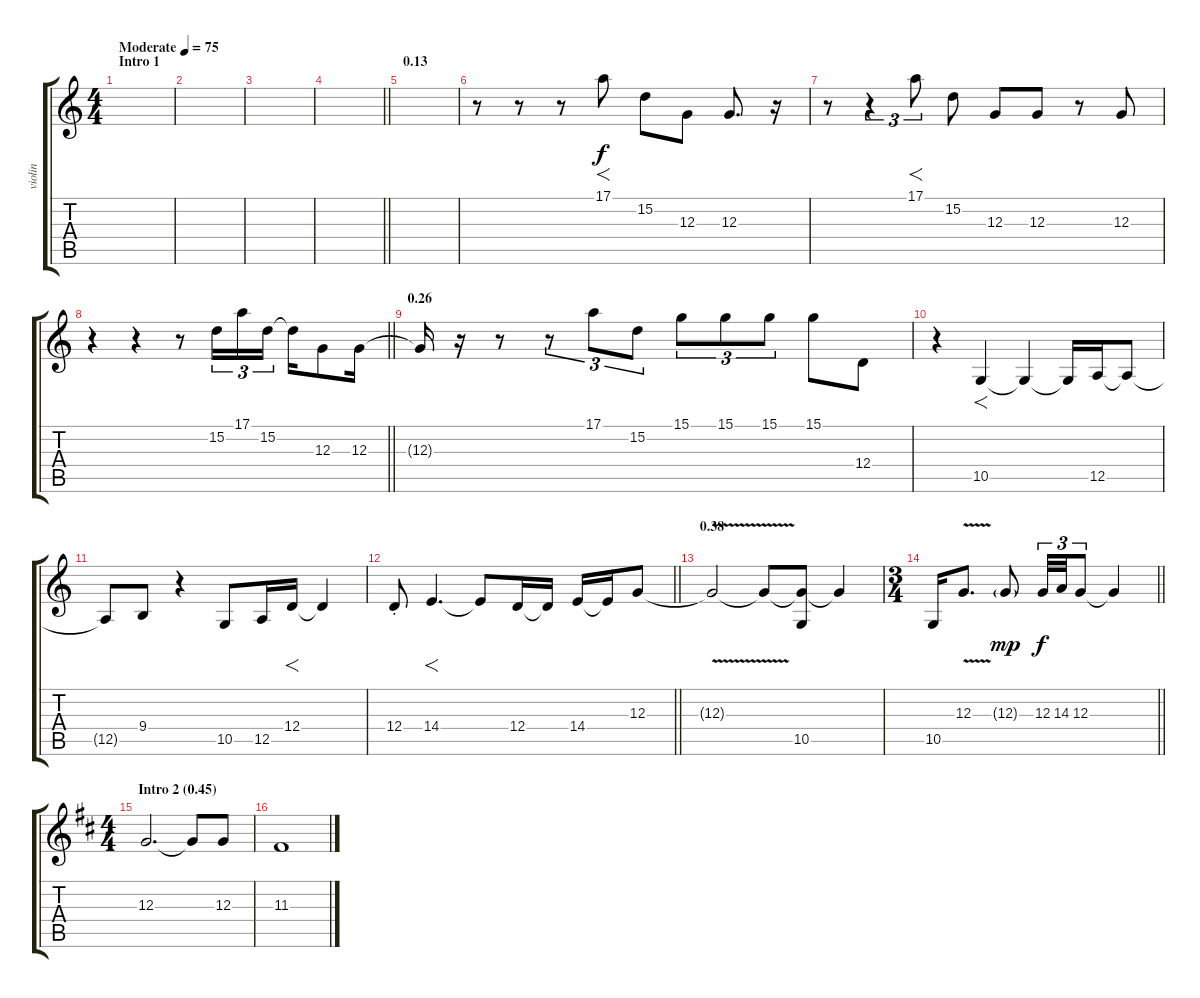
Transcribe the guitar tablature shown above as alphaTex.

\track ("violin" "violin") {instrument violin}
\staff {score tabs}
\tuning (E4 B3 G3 D3 A2 E2) {hide}
\ts (4 4)
\section ("" "Intro 1")
\tempo (75 "Moderate")
\clef g2
\ks c
|
|
|
\barLineRight lightlight
|
\section ("" "0.13")
|
r.8 r.8 r.8 17.1.8{f} 15.2.8 12.3.8 12.3.8{d} r.16 |
r.8 r.4{tu (3 2)} 17.1.8{f tu (3 2)} 15.2.8 12.3.8 12.3.8 r.8 12.3.8 |
\barLineRight lightlight
r.4 r.4 r.8 15.2.16{tu (3 2)} 17.1.16{tu (3 2)} 15.2.16{tu (3 2)} 15.2{t}.16 12.3.8 12.3.16 |
\section ("" "0.26")
12.3{t}.16 r.16 r.8 r.8{tu (3 2)} 17.1.8{tu (3 2)} 15.2.8{tu (3 2)} 15.1.8{tu (3 2)} 15.1.8{tu (3 2)} 15.1.8{tu (3 2)} 15.1.8 12.4.8 |
r.4 10.5.4{f} 10.5{t}.4 10.5{t}.16 12.5.16 12.5{t}.8 |
12.5{t}.8 9.4.8 r.4 10.5.8 12.5.16 12.4.16{f} 12.4{t}.4 |
\barLineRight lightlight
12.4{st}.8 14.4.4{f d} 14.4{t}.8 12.4.16 12.4{t}.16 14.4.16 14.4{t}.16 12.3.8 |
\section ("" "0.38")
12.3{v t}.2 12.3{t}.8 (12.3{t} 10.5).8 12.3{t}.4 |
\ts (3 4)
\barLineRight lightlight
10.5.16 12.3{v}.8{d} 12.3{g}.8{dy mp} 12.3.32{tu (3 2) dy f} 14.3.32{tu (3 2)} 12.3.8{tu (3 2)} 12.3{t}.4 |
\ts (4 4)
\section ("" "Intro 2 (0.45)")
\ks d
12.3.2{d} 12.3{t}.8 12.3.8 |
11.3.1
